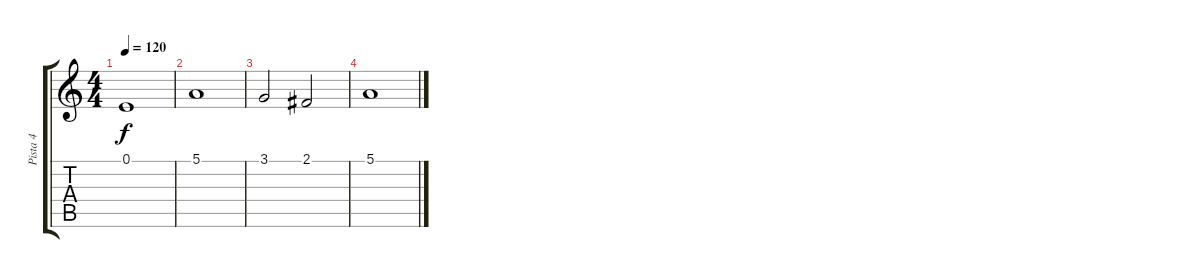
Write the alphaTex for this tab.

\track ("Pista 4" "Pista 4") {instrument stringensemble2}
\staff {score tabs}
\tuning (E4 B3 G3 D3 A2 E2) {hide}
\ts (4 4)
\tempo 120
\clef g2
\ks c
0.1.1{dy f} |
5.1.1 |
3.1.2 2.1.2 |
5.1.1
